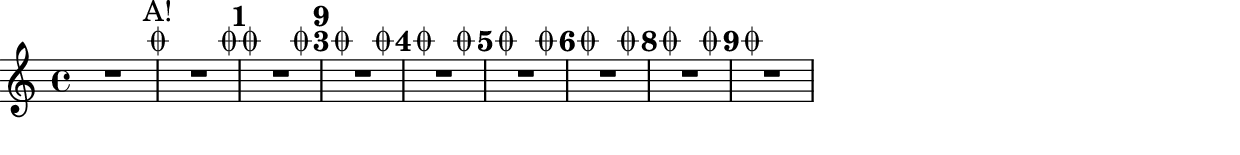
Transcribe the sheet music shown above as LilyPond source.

%% Generated by lilypond-book
%% Options: [exampleindent=10.16\mm,indent=0\mm,line-width=160\mm,paper-height=845.047\pt,paper-width=597.508\pt,papersize='(cons (* 597.508 pt) (* 845.047 pt))]
\include "lilypond-book-preamble.ly"


% ****************************************************************
% Start cut-&-pastable-section
% ****************************************************************

#(ly:set-option 'eps-box-padding 3.000000)



\paper {
  #(set-paper-size '(cons (* 597.508 pt) (* 845.047 pt)))
  indent = 0\mm
  line-width = 160\mm
  % offset the left padding, also add 1mm as lilypond creates cropped
  % images with a little space on the right
  line-width = #(- line-width (* mm  3.000000) (* mm 1))
}

\layout {
  
}




% ****************************************************************
% ly snippet:
% ****************************************************************
\sourcefilename "/lilypond-2.27.0/input/regression/mark-tracking-conflict-default-coda-mark.ly"
\sourcefileline 0
\version "2.23.6"
#(ly:set-option 'warning-as-error #t)

\header {
  texidoc = "LilyPond issues warnings when @code{\\codaMark \\default}
conflicts with certain other simultaneous marks, and engraves only the
first.

Coda marks 1 to@tie{}3 should appear with various rehearsal marks.
Coda marks 4 to@tie{}6, 8, and@tie{}9 should appear alone."
}

\layout {
  \context {
    \Score
    rehearsalMarkFormatter = #format-mark-numbers
  }
}

\parallelMusic upper,lower {
  R1 \codaMark \default |
  R1 \mark "A!" |

  R1 \codaMark \default |
  R1 \mark \default |

  R1 \codaMark \default |
  R1 \mark 9 |

  R1 \codaMark \default |
  R1 \segnoMark \default |
  #(ly:expect-warning (ly:translate-cpp-warning-scheme
                       "conflict with event: `%s'") "coda-mark-event")
  #(ly:expect-warning (ly:translate-cpp-warning-scheme
                       "discarding event: `%s'") "segno-mark-event")

  R1 \codaMark \default |
  R1 \segnoMark 9 |
  #(ly:expect-warning (ly:translate-cpp-warning-scheme
                       "conflict with event: `%s'") "coda-mark-event")
  #(ly:expect-warning (ly:translate-cpp-warning-scheme
                       "discarding event: `%s'") "segno-mark-event")

  R1 \codaMark \default |
  R1 \codaMark \default |
  %% no warning

  R1 \codaMark \default |
  R1 \codaMark 8 |
  %% no warning

  R1 \codaMark \default |
  R1 \sectionLabel "Coda" |
  #(ly:expect-warning (ly:translate-cpp-warning-scheme
                       "conflict with event: `%s'") "coda-mark-event")
  #(ly:expect-warning (ly:translate-cpp-warning-scheme
                       "discarding event: `%s'") "section-label-event")

  R1 |
  R1 |
}

\new Staff <<
  \new Voice \upper
  \new Voice \lower
>>



% ****************************************************************
% end ly snippet
% ****************************************************************
